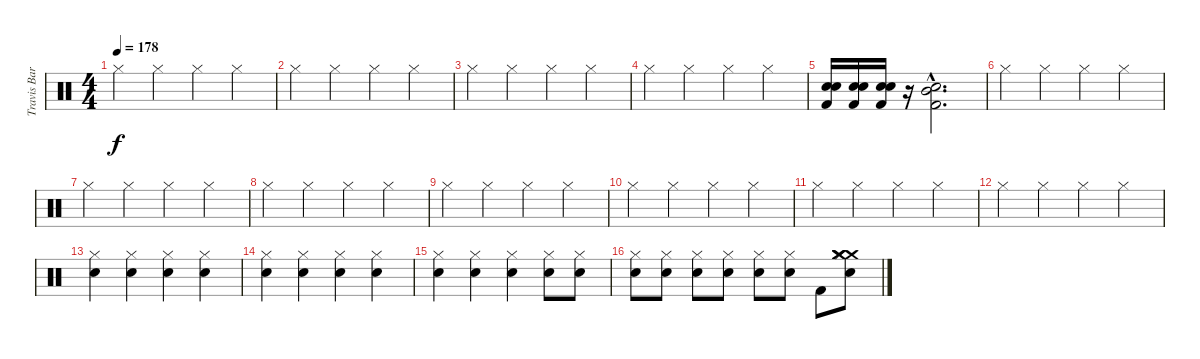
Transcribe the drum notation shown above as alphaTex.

\track ("Travis Barker" "Travis Bar") {instrument percussion}
\staff {score}
\articulation defaults
\ts (4 4)
\tempo 178
\clef neutral
\ks c "Hi-Hat (closed)".4{dy f} "Hi-Hat (closed)".4 "Hi-Hat (closed)".4 "Hi-Hat (closed)".4
|
"Hi-Hat (closed)".4 "Hi-Hat (closed)".4 "Hi-Hat (closed)".4 "Hi-Hat (closed)".4 |
"Hi-Hat (closed)".4 "Hi-Hat (closed)".4 "Hi-Hat (closed)".4 "Hi-Hat (closed)".4 |
"Hi-Hat (closed)".4 "Hi-Hat (closed)".4 "Hi-Hat (closed)".4 "Hi-Hat (closed)".4 |
("Snare (hit)" "Electric Snare (hit)" "Kick (hit) 2").16 ("Snare (hit)" "Electric Snare (hit)" "Kick (hit) 2").16 ("Snare (hit)" "Electric Snare (hit)" "Kick (hit) 2").16 r.16 ("Electric Snare (hit)"{hac} "Mid Tom (hit)"{hac} "Kick (hit) 2"{hac}).2{d} |
"Hi-Hat (closed)".4 "Hi-Hat (closed)".4 "Hi-Hat (closed)".4 "Hi-Hat (closed)".4 |
"Hi-Hat (closed)".4 "Hi-Hat (closed)".4 "Hi-Hat (closed)".4 "Hi-Hat (closed)".4 |
"Hi-Hat (closed)".4 "Hi-Hat (closed)".4 "Hi-Hat (closed)".4 "Hi-Hat (closed)".4 |
"Hi-Hat (closed)".4 "Hi-Hat (closed)".4 "Hi-Hat (closed)".4 "Hi-Hat (closed)".4 |
"Hi-Hat (closed)".4 "Hi-Hat (closed)".4 "Hi-Hat (closed)".4 "Hi-Hat (closed)".4 |
"Hi-Hat (closed)".4 "Hi-Hat (closed)".4 "Hi-Hat (closed)".4 "Hi-Hat (closed)".4 |
"Hi-Hat (closed)".4 "Hi-Hat (closed)".4 "Hi-Hat (closed)".4 "Hi-Hat (closed)".4 |
("Snare (hit) 2" "Hi-Hat (closed)").4 ("Snare (hit) 2" "Hi-Hat (closed)").4 ("Snare (hit) 2" "Hi-Hat (closed)").4 ("Snare (hit) 2" "Hi-Hat (closed)").4 |
("Snare (hit) 2" "Hi-Hat (closed)").4 ("Snare (hit) 2" "Hi-Hat (closed)").4 ("Snare (hit) 2" "Hi-Hat (closed)").4 ("Snare (hit) 2" "Hi-Hat (closed)").4 |
("Snare (hit) 2" "Hi-Hat (closed)").4 ("Snare (hit) 2" "Hi-Hat (closed)").4 ("Snare (hit) 2" "Hi-Hat (closed)").4 ("Snare (hit) 2" "Hi-Hat (closed)").8 ("Snare (hit) 2" "Hi-Hat (closed)").8 |
("Snare (hit) 2" "Hi-Hat (closed)").8 ("Snare (hit) 2" "Hi-Hat (closed)").8 ("Snare (hit) 2" "Hi-Hat (closed)").8 ("Snare (hit) 2" "Hi-Hat (closed)").8 ("Snare (hit) 2" "Hi-Hat (closed)").8 ("Snare (hit) 2" "Hi-Hat (closed)").8 "Kick (hit) 2".8 ("Crash medium (hit)" "Crash medium (hit)" "Crash medium (hit)" "Snare (hit) 2" "Hi-Hat (closed)").8
